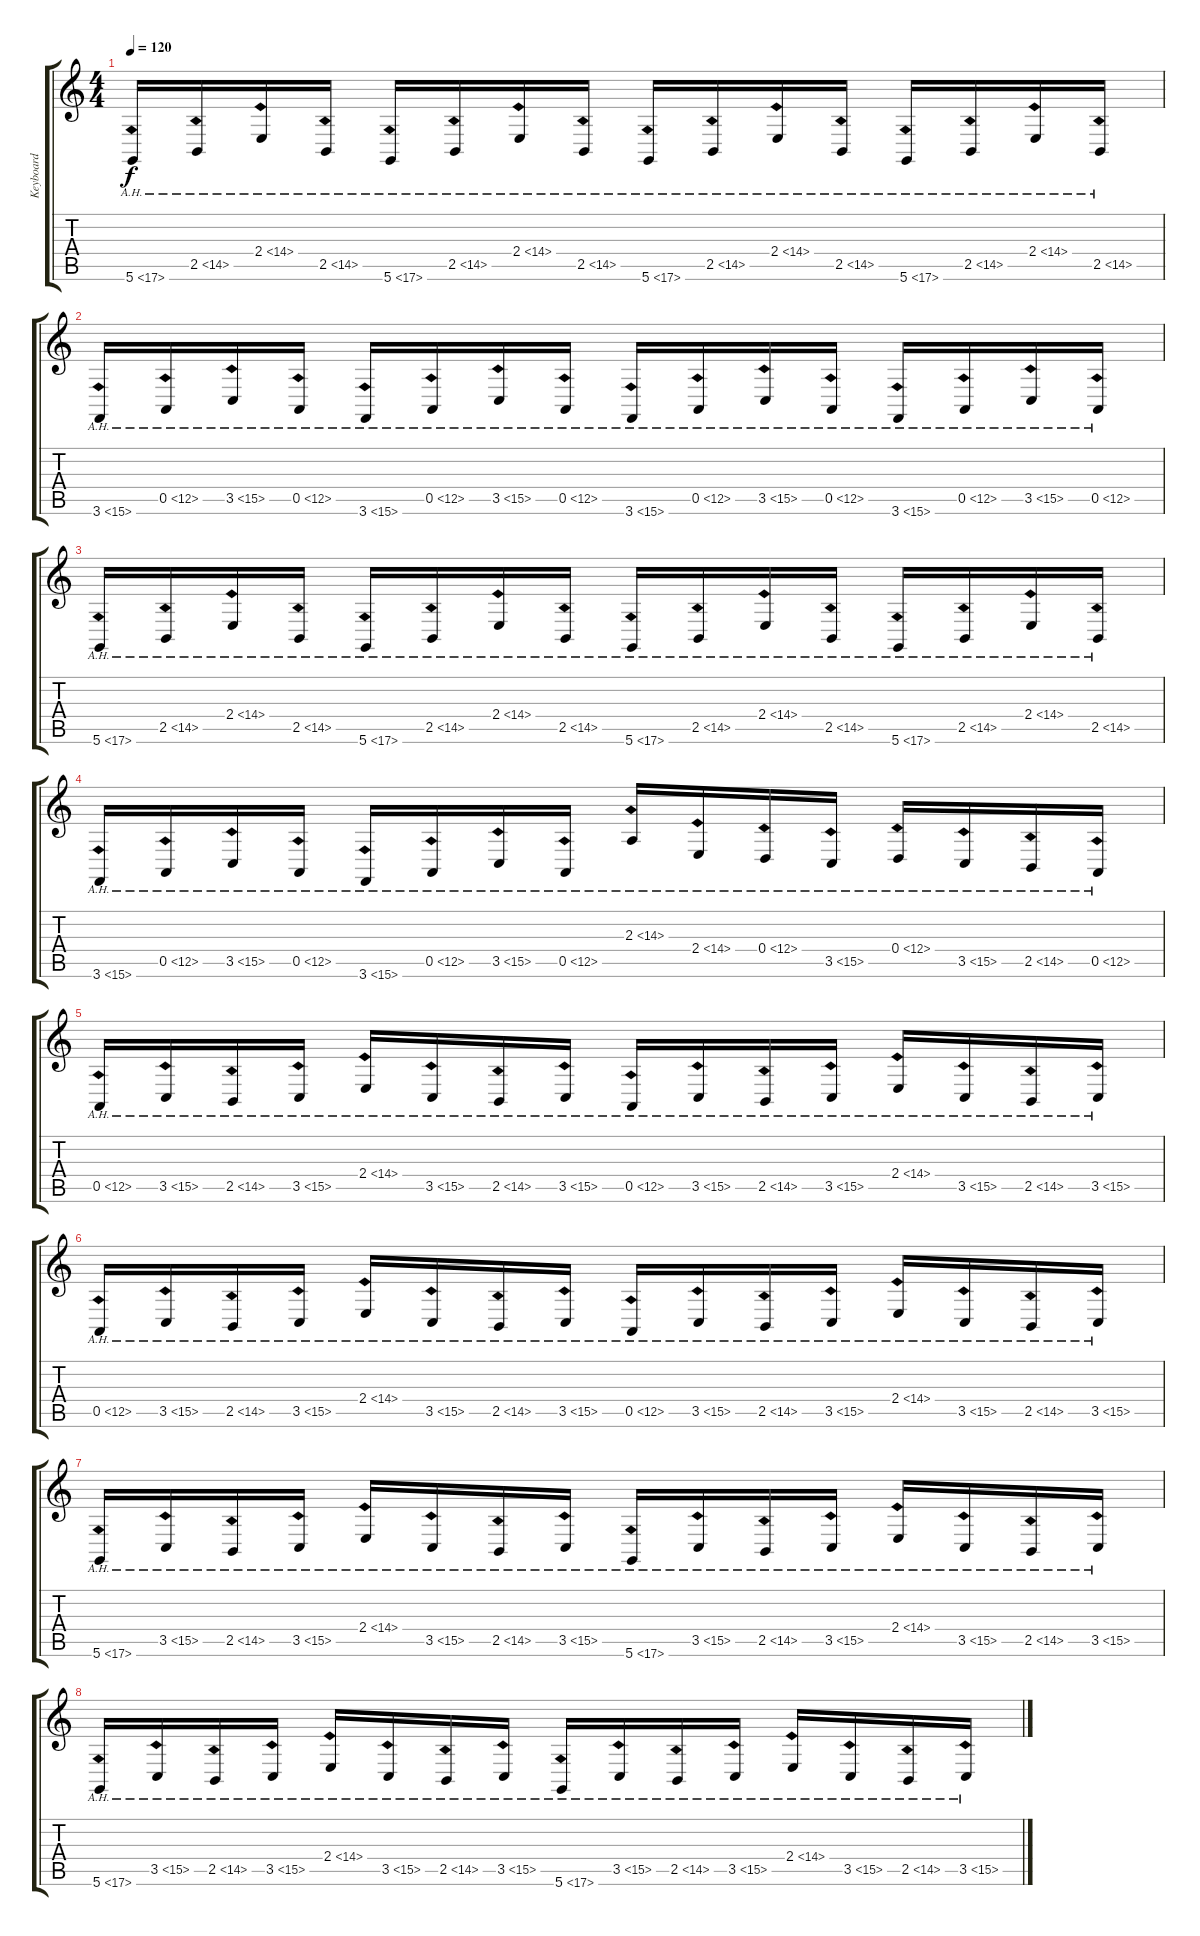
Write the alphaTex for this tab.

\track ("Keyboard" "Keyboard") {instrument violin}
\staff {score tabs}
\tuning (E4 B3 G3 D3 A2 D2) {hide}
\ts (4 4)
\tempo 120
\clef g2
\ks c
5.6{ah 12}.16{dy f} 2.5{ah 12}.16 2.4{ah 12}.16 2.5{ah 12}.16 5.6{ah 12}.16 2.5{ah 12}.16 2.4{ah 12}.16 2.5{ah 12}.16 5.6{ah 12}.16 2.5{ah 12}.16 2.4{ah 12}.16 2.5{ah 12}.16 5.6{ah 12}.16 2.5{ah 12}.16 2.4{ah 12}.16 2.5{ah 12}.16 |
3.6{ah 12}.16 0.5{ah 12}.16 3.5{ah 12}.16 0.5{ah 12}.16 3.6{ah 12}.16 0.5{ah 12}.16 3.5{ah 12}.16 0.5{ah 12}.16 3.6{ah 12}.16 0.5{ah 12}.16 3.5{ah 12}.16 0.5{ah 12}.16 3.6{ah 12}.16 0.5{ah 12}.16 3.5{ah 12}.16 0.5{ah 12}.16 |
5.6{ah 12}.16 2.5{ah 12}.16 2.4{ah 12}.16 2.5{ah 12}.16 5.6{ah 12}.16 2.5{ah 12}.16 2.4{ah 12}.16 2.5{ah 12}.16 5.6{ah 12}.16 2.5{ah 12}.16 2.4{ah 12}.16 2.5{ah 12}.16 5.6{ah 12}.16 2.5{ah 12}.16 2.4{ah 12}.16 2.5{ah 12}.16 |
3.6{ah 12}.16 0.5{ah 12}.16 3.5{ah 12}.16 0.5{ah 12}.16 3.6{ah 12}.16 0.5{ah 12}.16 3.5{ah 12}.16 0.5{ah 12}.16 2.3{ah 12}.16 2.4{ah 12}.16 0.4{ah 12}.16 3.5{ah 12}.16 0.4{ah 12}.16 3.5{ah 12}.16 2.5{ah 12}.16 0.5{ah 12}.16 |
0.5{ah 12}.16 3.5{ah 12}.16 2.5{ah 12}.16 3.5{ah 12}.16 2.4{ah 12}.16 3.5{ah 12}.16 2.5{ah 12}.16 3.5{ah 12}.16 0.5{ah 12}.16 3.5{ah 12}.16 2.5{ah 12}.16 3.5{ah 12}.16 2.4{ah 12}.16 3.5{ah 12}.16 2.5{ah 12}.16 3.5{ah 12}.16 |
0.5{ah 12}.16 3.5{ah 12}.16 2.5{ah 12}.16 3.5{ah 12}.16 2.4{ah 12}.16 3.5{ah 12}.16 2.5{ah 12}.16 3.5{ah 12}.16 0.5{ah 12}.16 3.5{ah 12}.16 2.5{ah 12}.16 3.5{ah 12}.16 2.4{ah 12}.16 3.5{ah 12}.16 2.5{ah 12}.16 3.5{ah 12}.16 |
5.6{ah 12}.16 3.5{ah 12}.16 2.5{ah 12}.16 3.5{ah 12}.16 2.4{ah 12}.16 3.5{ah 12}.16 2.5{ah 12}.16 3.5{ah 12}.16 5.6{ah 12}.16 3.5{ah 12}.16 2.5{ah 12}.16 3.5{ah 12}.16 2.4{ah 12}.16 3.5{ah 12}.16 2.5{ah 12}.16 3.5{ah 12}.16 |
5.6{ah 12}.16 3.5{ah 12}.16 2.5{ah 12}.16 3.5{ah 12}.16 2.4{ah 12}.16 3.5{ah 12}.16 2.5{ah 12}.16 3.5{ah 12}.16 5.6{ah 12}.16 3.5{ah 12}.16 2.5{ah 12}.16 3.5{ah 12}.16 2.4{ah 12}.16 3.5{ah 12}.16 2.5{ah 12}.16 3.5{ah 12}.16
